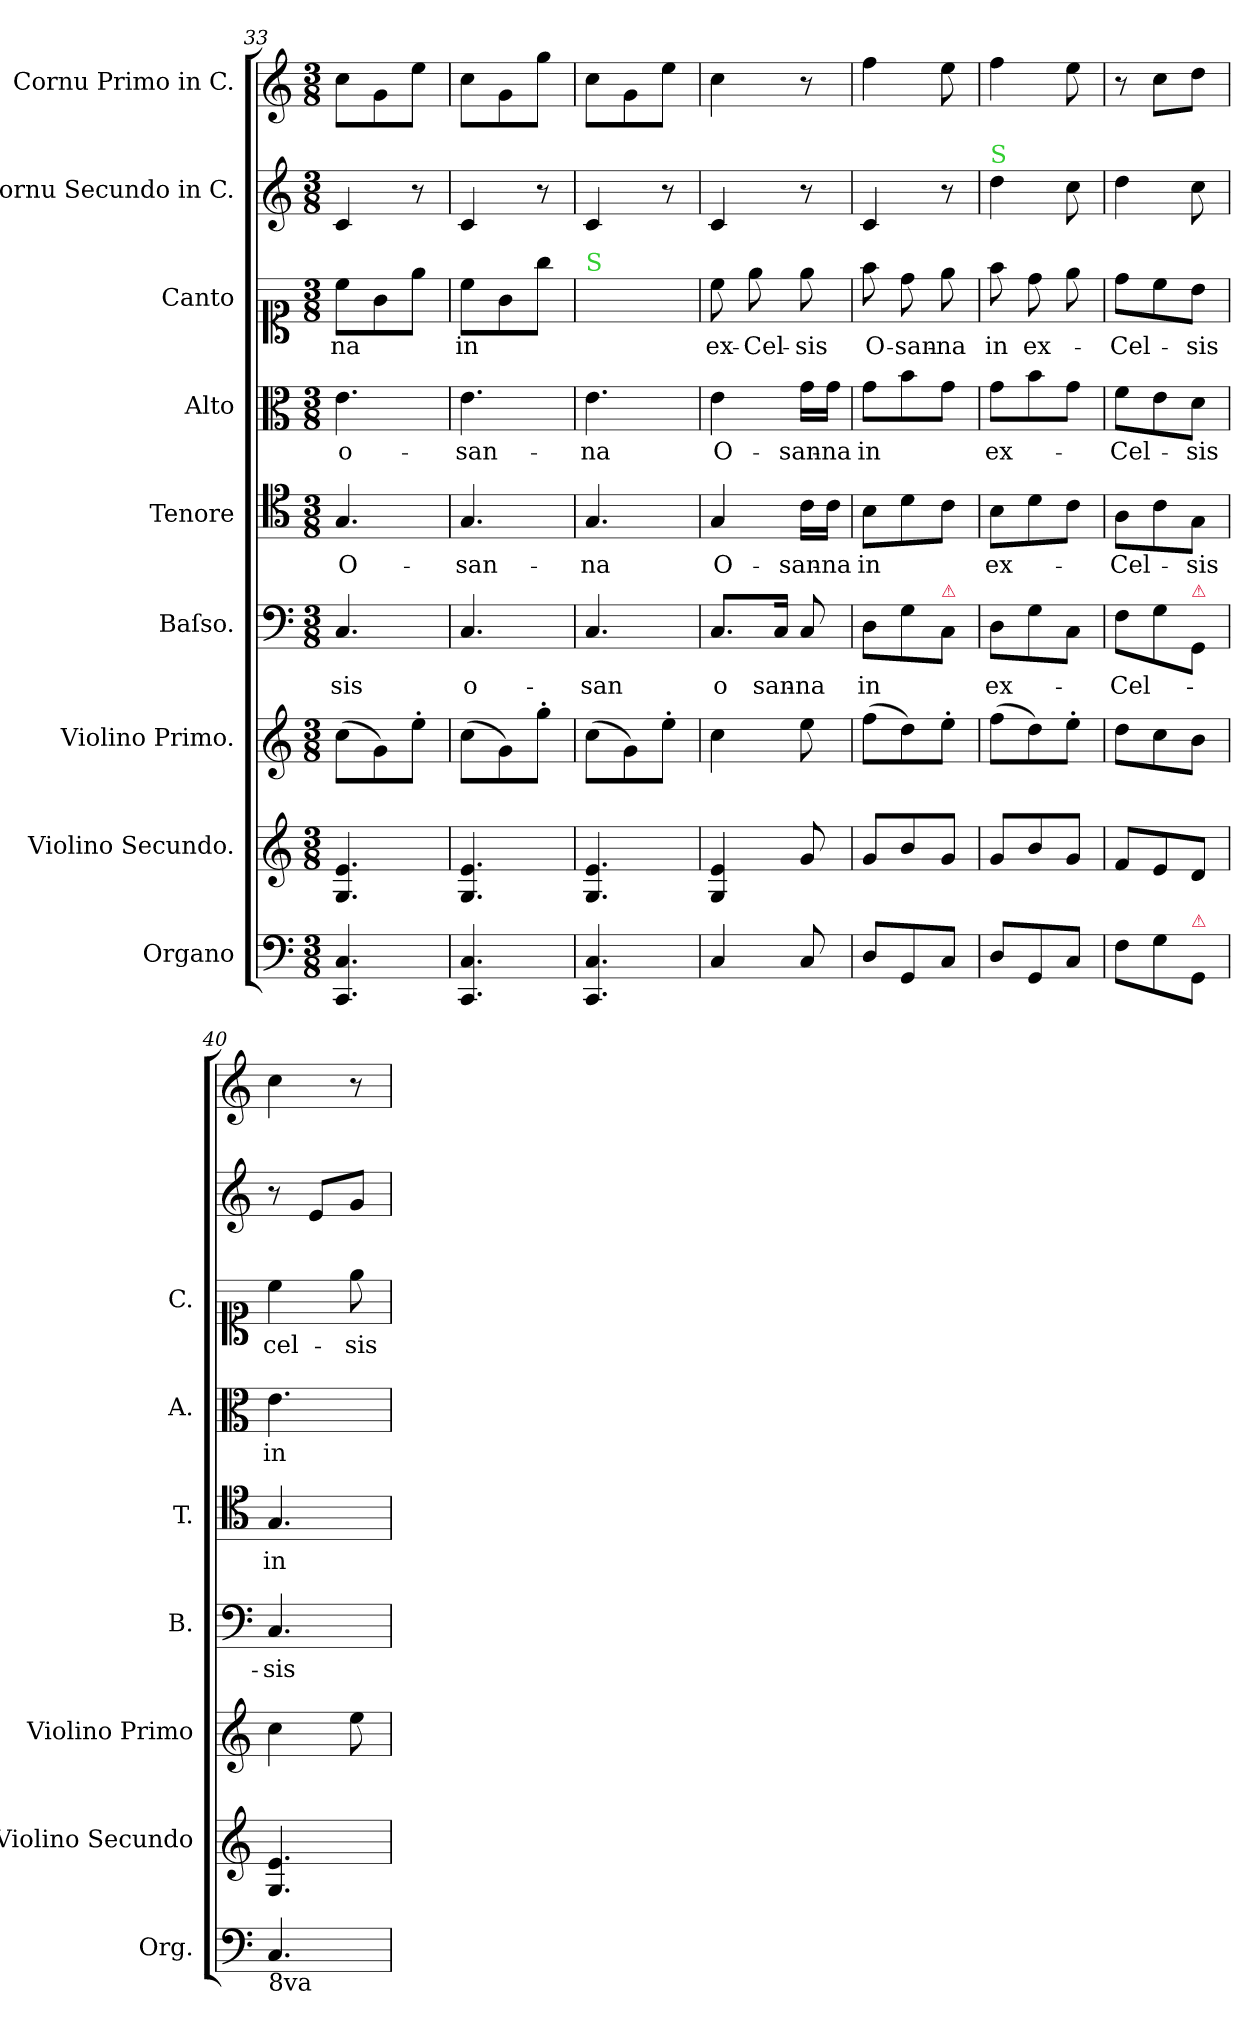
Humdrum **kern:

**kern	**kern	**kern	**kern	**text	**kern	**text	**kern	**text	**kern	**text	**kern	**kern
*part9	*part8	*part7	*part6	*part6	*part5	*part5	*part4	*part4	*part3	*part3	*part2	*part1
*staff9	*staff8	*staff7	*staff6	*staff6	*staff5	*staff5	*staff4	*staff4	*staff3	*staff3	*staff2	*staff1
*I"Organo	*I"Violino Secundo.	*I"Violino Primo.	*I"Baſso.	*	*I"Tenore	*	*I"Alto	*	*I"Canto	*	*I"Cornu Secundo in C.	*I"Cornu Primo in C.
*I'Org.	*I'Violino Secundo	*I'Violino Primo	*I'B.	*	*I'T.	*	*I'A.	*	*I'C.	*	*	*
*clefF4	*clefG2	*clefG2	*clefF4	*	*clefC4	*	*clefC3	*	*clefC1	*	*clefG2	*clefG2
*k[]	*k[]	*k[]	*k[]	*	*k[]	*	*k[]	*	*k[]	*	*k[]	*k[]
*M3/8	*M3/8	*M3/8	*M3/8	*	*M3/8	*	*M3/8	*	*M3/8	*	*M3/8	*M3/8
=33	=33	=33	=33	=33	=33	=33	=33	=33	=33	=33	=33	=33
4.CC/ 4.C/	4.G/ 4.e/	(8cc\L	4.C/	-sis	4.G/	O-	4.e\	o-	8cc\L	-na	4c/	8cc\L
.	.	8g\)	.	.	.	.	.	.	8g\	.	.	8g\
.	.	8ee'\J	.	.	.	.	.	.	8ee\J	.	8r	8ee\J
=34	=34	=34	=34	=34	=34	=34	=34	=34	=34	=34	=34	=34
4.CC/ 4.C/	4.G/ 4.e/	(8cc\L	4.C/	o-	4.G/	-san-	4.e\	-san-	8cc\L	in	4c/	8cc\L
.	.	8g\)	.	.	.	.	.	.	8g\	.	.	8g\
.	.	8gg'\J	.	.	.	.	.	.	8gg\J	.	8r	8gg\J
=35	=35	=35	=35	=35	=35	=35	=35	=35	=35	=35	=35	=35
!	!	!	!	!	!	!	!	!	!LO:TX:a:color=limegreen:t=S	!	!	!
4.CC/ 4.C/	4.G/ 4.e/	(8cc\L	4.C/	-san	4.G/	-na	4.e\	-na	4.ryy	.	4c/	8cc\L
.	.	8g\)	.	.	.	.	.	.	.	.	.	8g\
.	.	8ee'\J	.	.	.	.	.	.	.	.	8r	8ee\J
=36	=36	=36	=36	=36	=36	=36	=36	=36	=36	=36	=36	=36
4C/	4G/ 4e/	4cc\	8.C/L	o	4G/	O-	4e\	O-	8cc\	ex-	4c/	4cc\
.	.	.	.	.	.	.	.	.	8ee\	-Cel-	.	.
.	.	.	16C/Jk	san-	.	.	.	.	.	.	.	.
8C/	8g/	8ee\	8C/	-na	16c\LL	-san-	16g\LL	-san-	8ee\	-sis	8r	8r
.	.	.	.	.	16c\JJ	-na	16g\JJ	-na	.	.	.	.
=37	=37	=37	=37	=37	=37	=37	=37	=37	=37	=37	=37	=37
8D/L	8g/L	(8ff\L	8D\L	in	8B\L	in	8g\L	in	8ff\	O-	4c/	4ff\
8GG/	8b/	8dd\)	8G\	.	8d\	.	8b\	.	8dd\	-san-	.	.
!	!	!	!LO:TX:a:color=crimson:t=⚠	!	!	!	!	!	!	!	!	!
8C/J	8g/J	8ee'\J	8C/J	.	8c\J	.	8g\J	.	8ee\	-na	8r	8ee\
=38	=38	=38	=38	=38	=38	=38	=38	=38	=38	=38	=38	=38
!	!	!	!	!	!	!	!	!	!	!	!LO:TX:a:color=limegreen:t=S	!
8D/L	8g/L	(8ff\L	8D\L	ex-	8B\L	ex-	8g\L	ex-	8ff\	in	4dd\	4ff\
8GG/	8b/	8dd\)	8G\	.	8d\	.	8b\	.	8dd\	ex-	.	.
8C/J	8g/J	8ee'\J	8C\J	.	8c\J	.	8g\J	.	8ee\	.	8cc\	8ee\
=39	=39	=39	=39	=39	=39	=39	=39	=39	=39	=39	=39	=39
8F\L	8f/L	8dd\L	8F\L	-Cel-	8A\L	-Cel-	8f\L	-Cel-	8dd\L	-Cel-	4dd\	8r
8G\	8e/	8cc\	8G\	.	8c\	.	8e\	.	8cc\	.	.	8cc\L
!	!	!	!LO:TX:a:color=crimson:t=⚠	!	!	!	!	!	!	!	!	!
!LO:TX:a:color=crimson:t=⚠	!	!	!	!	!	!	!	!	!	!	!	!
8GG/J	8d/J	8b\J	8GG/J	.	8G\J	-sis	8d\J	-sis	8b\J	-sis	8cc\	8dd\J
=40	=40	=40	=40	=40	=40	=40	=40	=40	=40	=40	=40	=40
!LO:TX:b:t=8va	!	!	!	!	!	!	!	!	!	!	!	!
4.C/	4.G/ 4.e/	4cc\	4.C/	-sis	4.G/	in	4.e\	in	4cc\	cel-	8r	4cc\
.	.	.	.	.	.	.	.	.	.	.	8e/L	.
.	.	8ee\	.	.	.	.	.	.	8ee\	-sis	8g/J	8r
=	=	=	=	=	=	=	=	=	=	=	=	=
*-	*-	*-	*-	*-	*-	*-	*-	*-	*-	*-	*-	*-
